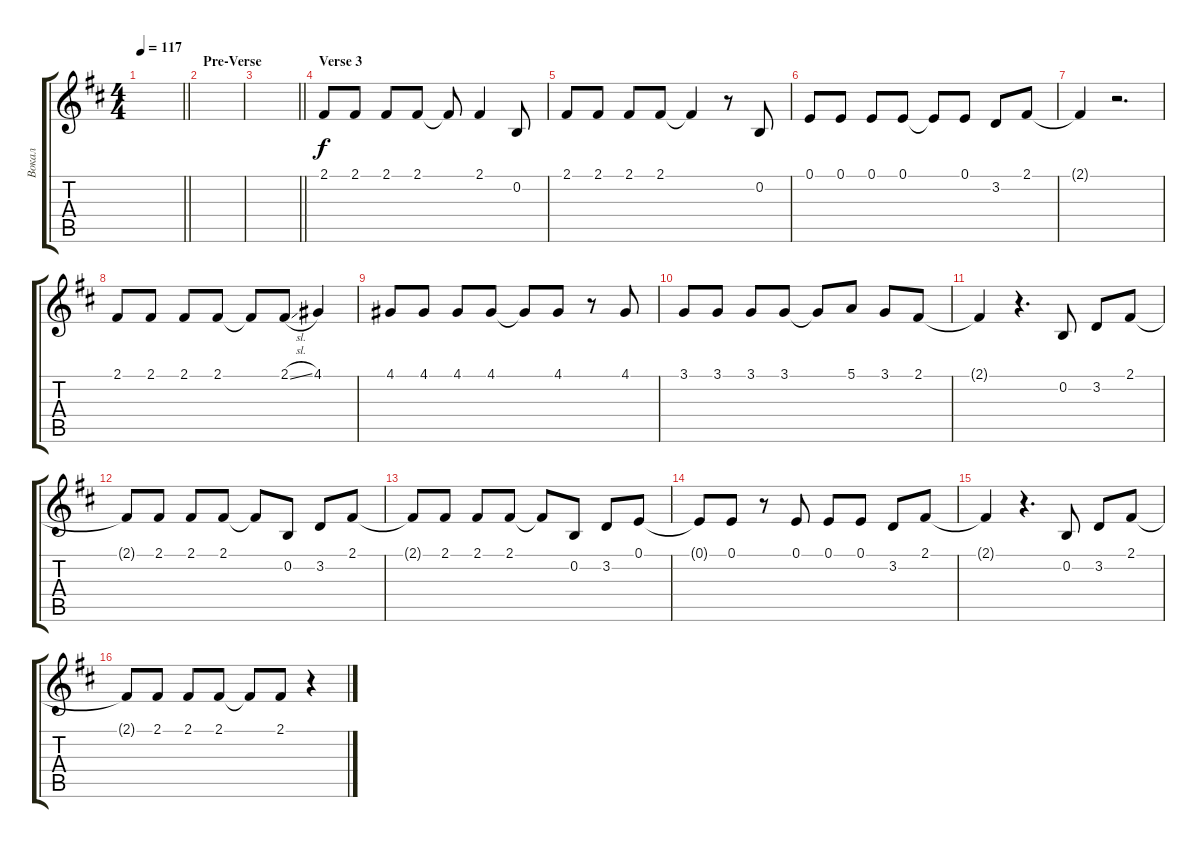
\track ("Вокал" "Вокал") {instrument trumpet}
\staff {score tabs}
\tuning (E4 B3 G3 D3 A2 E2) {hide}
\ts (4 4)
\tempo 117
\clef g2
\barLineRight lightlight
\ks bminor
|
\section ("" "Pre-Verse")
|
\barLineRight lightlight
|
\section ("" "Verse 3")
\ks d
2.1.8 2.1.8 2.1.8 2.1.8 2.1{t}.8 2.1.4 0.2.8 |
2.1.8 2.1.8 2.1.8 2.1.8 2.1{t}.4 r.8 0.2.8 |
0.1.8 0.1.8 0.1.8 0.1.8 0.1{t}.8 0.1.8 3.2.8 2.1.8 |
2.1{t}.4 r.2{d} |
2.1.8 2.1.8 2.1.8 2.1.8 2.1{t}.8 2.1{sl}.8 4.1.4 |
4.1.8 4.1.8 4.1.8 4.1.8 4.1{t}.8 4.1.8 r.8 4.1.8 |
3.1.8 3.1.8 3.1.8 3.1.8 3.1{t}.8 5.1.8 3.1.8 2.1.8 |
2.1{t}.4 r.4{d} 0.2.8 3.2.8 2.1.8 |
2.1{t}.8 2.1.8 2.1.8 2.1.8 2.1{t}.8 0.2.8 3.2.8 2.1.8 |
2.1{t}.8 2.1.8 2.1.8 2.1.8 2.1{t}.8 0.2.8 3.2.8 0.1.8 |
0.1{t}.8 0.1.8 r.8 0.1.8 0.1.8 0.1.8 3.2.8 2.1.8 |
2.1{t}.4 r.4{d} 0.2.8 3.2.8 2.1.8 |
2.1{t}.8 2.1.8 2.1.8 2.1.8 2.1{t}.8 2.1.8 r.4
